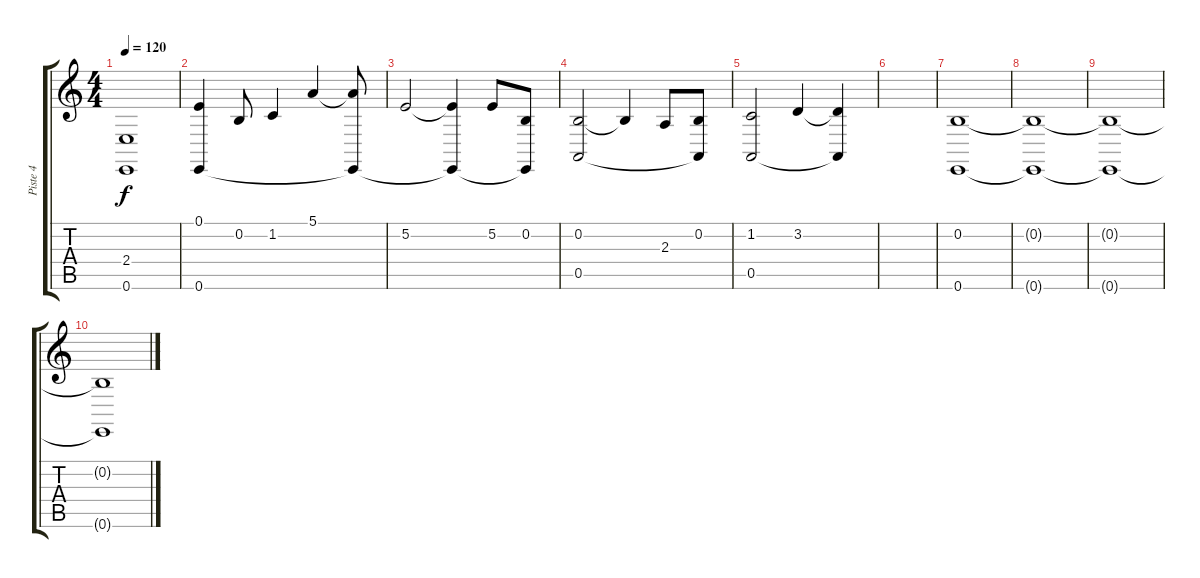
\track ("Piste 4" "Piste 4") {instrument acousticgrandpiano}
\staff {score tabs}
\tuning (E4 B3 G3 D3 A2 E2) {hide}
\ts (4 4)
\tempo 120
\clef g2
\ks c
(2.4 0.6).1{dy f} |
(0.1 0.6).4 0.2.8 1.2.4 5.1.4 (5.1{t} 0.6{t}).8 |
5.2.2 (5.2{t} 0.6{t}).4 5.2.8 (0.2 0.6{t}).8 |
(0.2 0.5).2 0.2{t}.4 2.3.8 (0.2 0.5{t}).8 |
(1.2 0.5).2 3.2.4 (3.2{t} 0.5{t}).4 |
|
(0.2 0.6).1 |
(0.2{t} 0.6{t}).1 |
(0.2{t} 0.6{t}).1 |
(0.2{t} 0.6{t}).1
